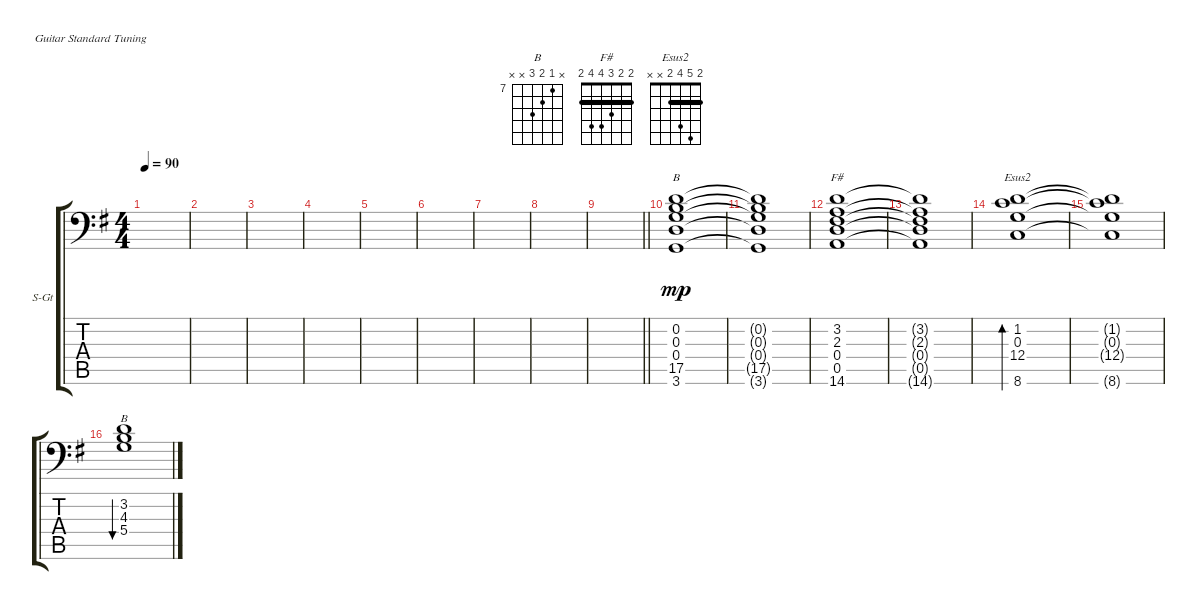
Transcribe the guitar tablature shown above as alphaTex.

\defaultSystemsLayout 4
\bracketExtendMode groupsimilarinstruments
\firstSystemTrackNameOrientation horizontal
\otherSystemsTrackNameOrientation horizontal
\track ("Strat Muted" "S-Gt") {instrument acousticguitarsteel}
\staff {score tabs}
\tuning (E4 B3 G3 D3 A2 E2)
\displaytranspose 0
\chord ("B" 2 4 4 4 2 x) {barre 2}
\chord ("F#" 2 2 3 4 4 2) {barre (2 2)}
\chord ("Esus2" 2 5 4 2 x x) {barre 2}
\chord ("B" x 7 8 9 x x) {firstfret 7}
\ts (4 4)
\tempo 90
\clef f4
\ks g
|
|
|
|
|
|
|
|
\barLineRight lightlight
|
(3.6 0.4 0.3 0.2 17.5).1{ch "B" dy mp} |
(3.6{t} 0.4{t} 0.3{t} 0.2{t} 17.5{t}).1 |
(0.5 0.4 14.6 2.3 3.2).1{ch "F#"} |
(0.5{t} 0.4{t} 14.6{t} 2.3{t} 3.2{t}).1 |
(8.6 0.3 1.2 12.4).1{bd 172 ch "Esus2"} |
(8.6{t} 0.3{t} 1.2{t} 12.4{t}).1 |
(5.4 4.3 3.2).1{bu 175 ch "B"}
